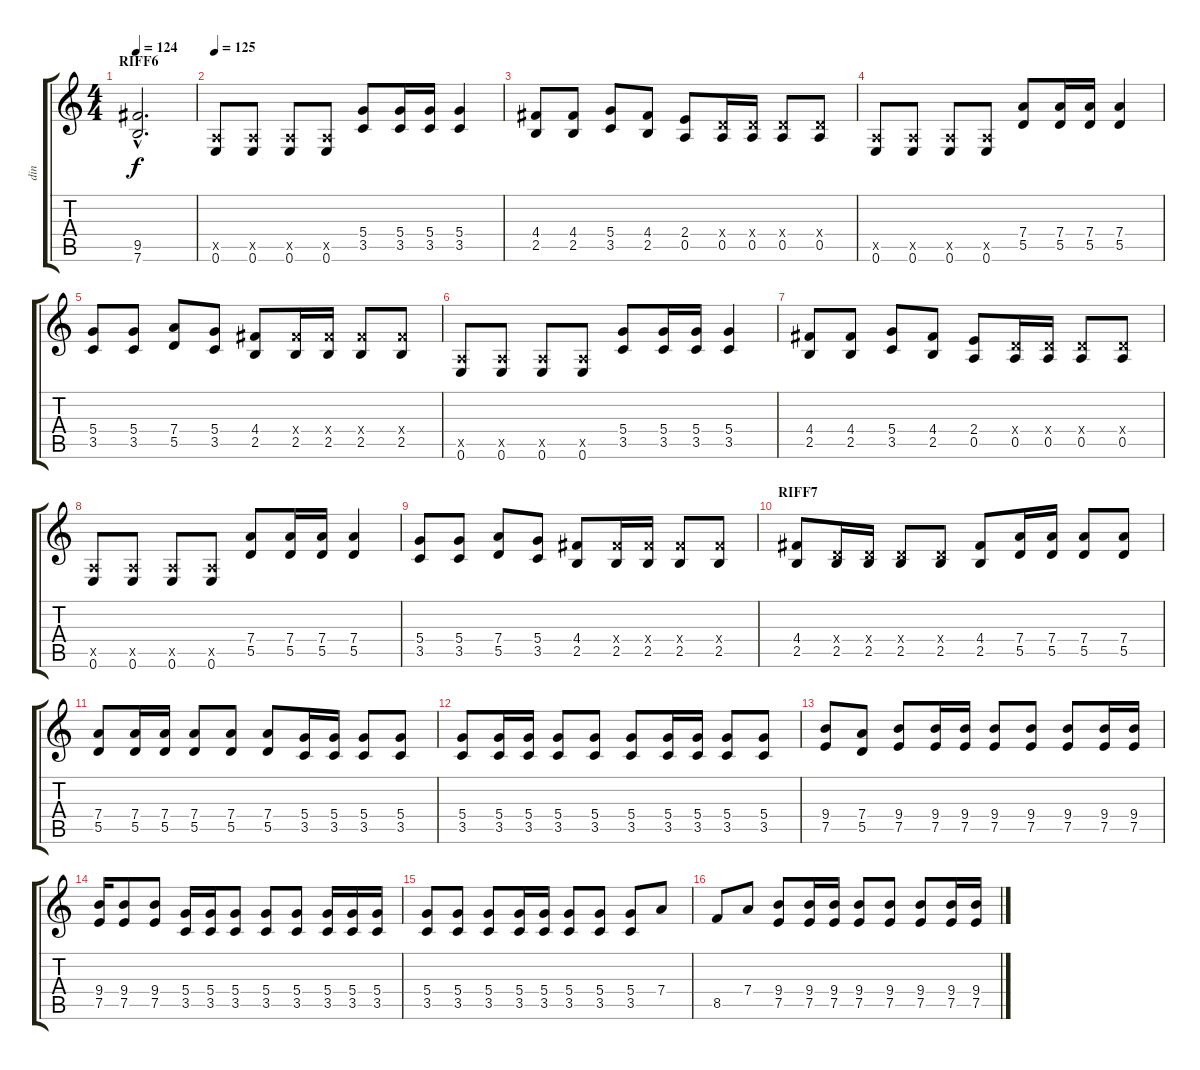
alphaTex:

\track ("din" "din") {instrument overdrivenguitar}
\staff {score tabs}
\tuning (E4 B3 G3 D3 A2 E2) {hide}
\ts (4 4)
\section ("" "RIFF6")
\tempo 124
\clef g2
\ks c
(9.5{hac} 7.6{hac}).2{d dy f} |
\tempo 125
(0.5{x} 0.6).8 (0.5{x} 0.6).8 (0.5{x} 0.6).8 (0.5{x} 0.6).8 (5.4 3.5).8 (5.4 3.5).16 (5.4 3.5).16 (5.4 3.5).4 |
(4.4 2.5).8 (4.4 2.5).8 (5.4 3.5).8 (4.4 2.5).8 (2.4 0.5).8 (0.4{x} 0.5).16 (0.4{x} 0.5).16 (0.4{x} 0.5).8 (0.4{x} 0.5).8 |
(0.5{x} 0.6).8 (0.5{x} 0.6).8 (0.5{x} 0.6).8 (0.5{x} 0.6).8 (7.4 5.5).8 (7.4 5.5).16 (7.4 5.5).16 (7.4 5.5).4 |
(5.4 3.5).8 (5.4 3.5).8 (7.4 5.5).8 (5.4 3.5).8 (4.4 2.5).8 (4.4{x} 2.5).16 (4.4{x} 2.5).16 (4.4{x} 2.5).8 (4.4{x} 2.5).8 |
(0.5{x} 0.6).8 (0.5{x} 0.6).8 (0.5{x} 0.6).8 (0.5{x} 0.6).8 (5.4 3.5).8 (5.4 3.5).16 (5.4 3.5).16 (5.4 3.5).4 |
(4.4 2.5).8 (4.4 2.5).8 (5.4 3.5).8 (4.4 2.5).8 (2.4 0.5).8 (0.4{x} 0.5).16 (0.4{x} 0.5).16 (0.4{x} 0.5).8 (0.4{x} 0.5).8 |
(0.5{x} 0.6).8 (0.5{x} 0.6).8 (0.5{x} 0.6).8 (0.5{x} 0.6).8 (7.4 5.5).8 (7.4 5.5).16 (7.4 5.5).16 (7.4 5.5).4 |
(5.4 3.5).8 (5.4 3.5).8 (7.4 5.5).8 (5.4 3.5).8 (4.4 2.5).8 (4.4{x} 2.5).16 (4.4{x} 2.5).16 (4.4{x} 2.5).8 (4.4{x} 2.5).8 |
\section ("" "RIFF7")
(4.4 2.5).8 (0.4{x} 2.5).16 (0.4{x} 2.5).16 (0.4{x} 2.5).8 (0.4{x} 2.5).8 (4.4 2.5).8 (7.4 5.5).16 (7.4 5.5).16 (7.4 5.5).8 (7.4 5.5).8 |
(7.4 5.5).8 (7.4 5.5).16 (7.4 5.5).16 (7.4 5.5).8 (7.4 5.5).8 (7.4 5.5).8 (5.4 3.5).16 (5.4 3.5).16 (5.4 3.5).8 (5.4 3.5).8 |
(5.4 3.5).8 (5.4 3.5).16 (5.4 3.5).16 (5.4 3.5).8 (5.4 3.5).8 (5.4 3.5).8 (5.4 3.5).16 (5.4 3.5).16 (5.4 3.5).8 (5.4 3.5).8 |
(9.4 7.5).8 (7.4 5.5).8 (9.4 7.5).8 (9.4 7.5).16 (9.4 7.5).16 (9.4 7.5).8 (9.4 7.5).8 (9.4 7.5).8 (9.4 7.5).16 (9.4 7.5).16 |
(9.4 7.5).16 (9.4 7.5).8 (9.4 7.5).8 (5.4 3.5).16 (5.4 3.5).16 (5.4 3.5).8 (5.4 3.5).8 (5.4 3.5).8 (5.4 3.5).16 (5.4 3.5).16 (5.4 3.5).16 |
(5.4 3.5).8 (5.4 3.5).8 (5.4 3.5).8 (5.4 3.5).16 (5.4 3.5).16 (5.4 3.5).8 (5.4 3.5).8 (5.4 3.5).8 7.4.8 |
8.5.8 7.4.8 (9.4 7.5).8 (9.4 7.5).16 (9.4 7.5).16 (9.4 7.5).8 (9.4 7.5).8 (9.4 7.5).8 (9.4 7.5).16 (9.4 7.5).16
